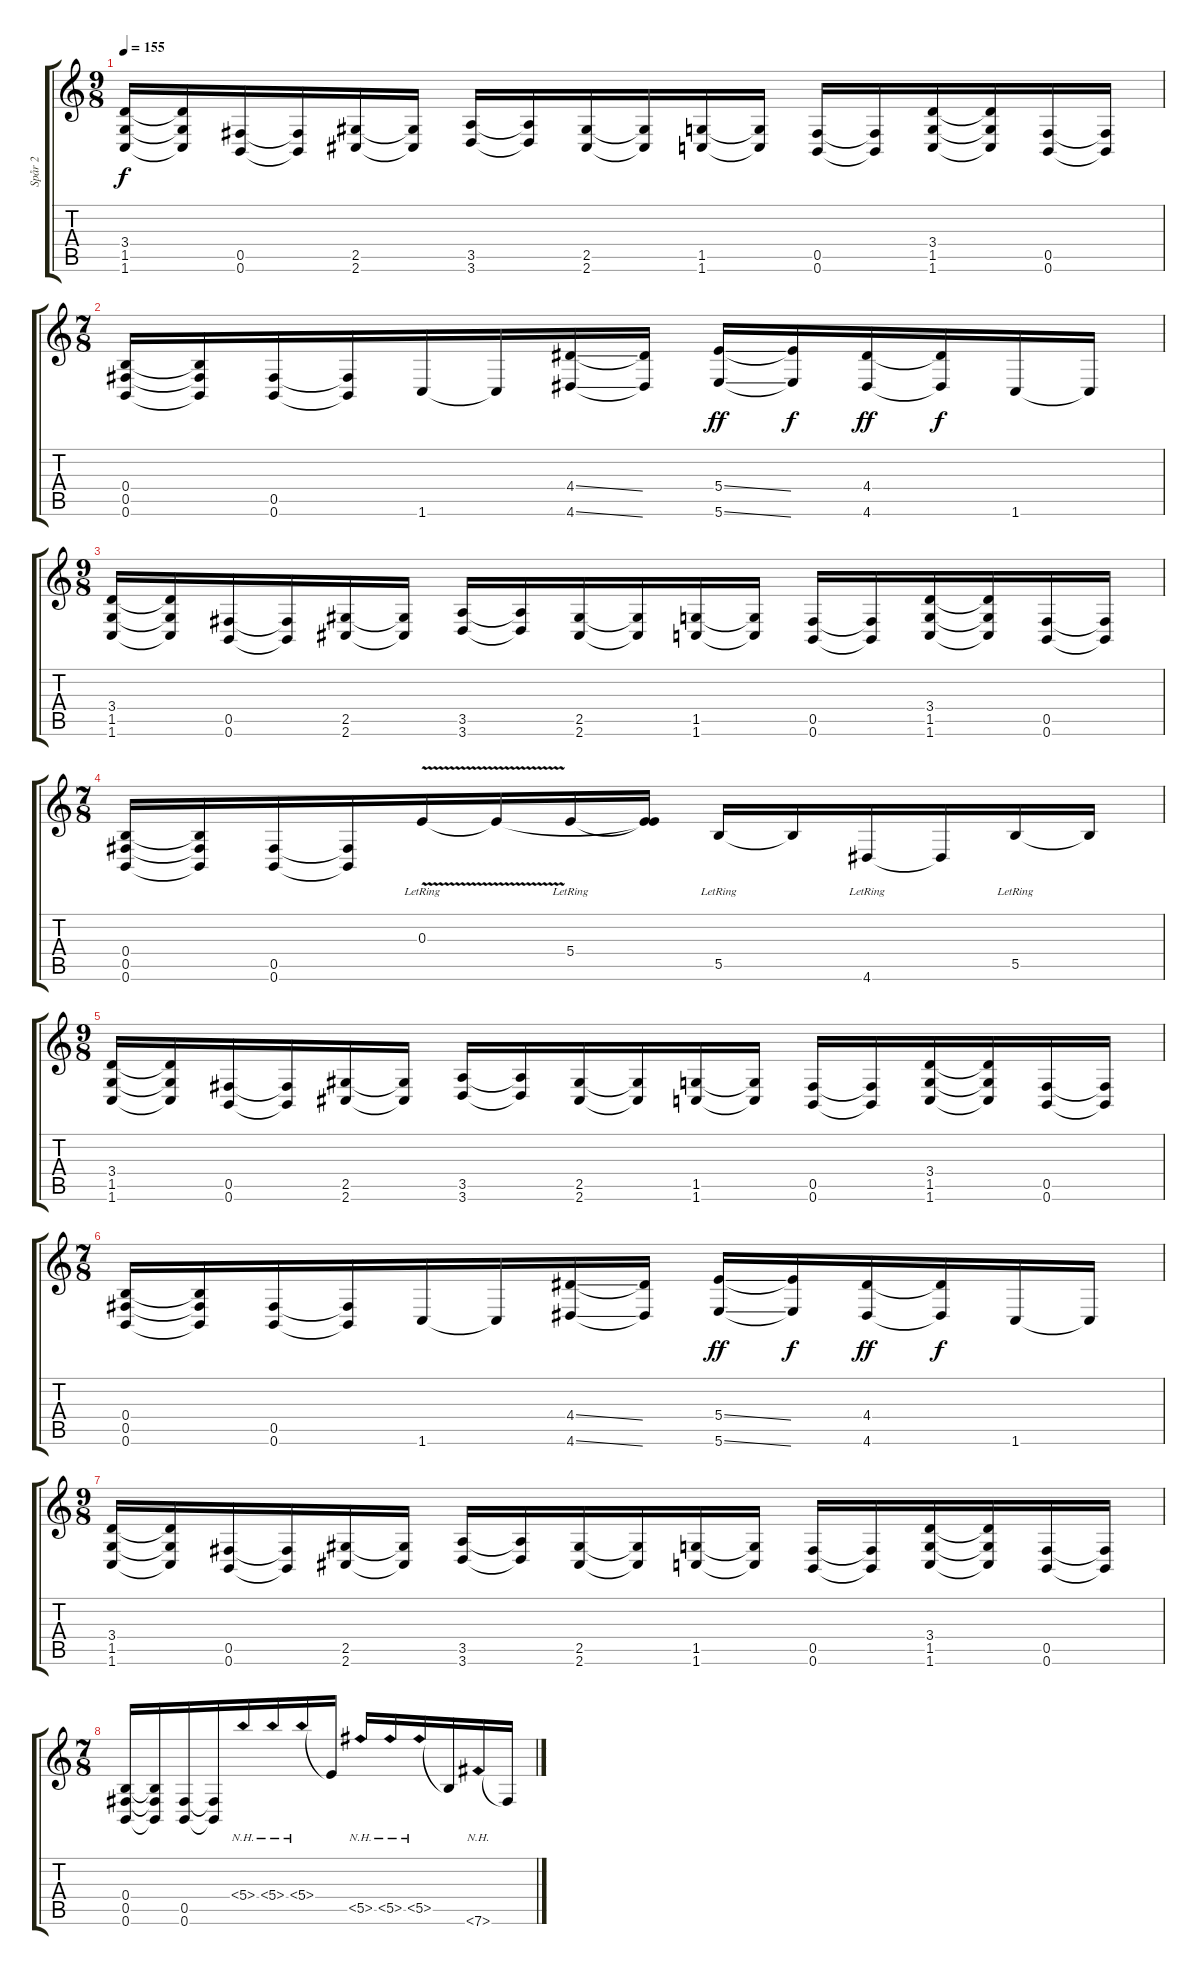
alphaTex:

\track ("Spår 2" "Spår 2") {instrument distortionguitar}
\staff {score tabs}
\tuning (Db4 Ab3 E3 B2 Gb2 B1) {hide}
\ts (9 8)
\tempo 155
\clef g2
\ks c
(3.4 1.5 1.6).16{dy f} (3.4{t} 1.5{t} 1.6{t}).16 (0.5 0.6).16 (0.5{t} 0.6{t}).16 (2.5 2.6).16 (2.5{t} 2.6{t}).16 (3.5 3.6).16 (3.5{t} 3.6{t}).16 (2.5 2.6).16 (2.5{t} 2.6{t}).16 (1.5 1.6).16 (1.5{t} 1.6{t}).16 (0.5 0.6).16 (0.5{t} 0.6{t}).16 (3.4 1.5 1.6).16 (3.4{t} 1.5{t} 1.6{t}).16 (0.5 0.6).16 (0.5{t} 0.6{t}).16 |
\ts (7 8)
(0.4 0.5 0.6).16 (0.4{t} 0.5{t} 0.6{t}).16 (0.5 0.6).16 (0.5{t} 0.6{t}).16 1.6.16 1.6{t}.16 (4.4{ss} 4.6{ss}).16 (4.4{t} 4.6{t}).16 (5.4{ss} 5.6{ss}).16{dy ff} (5.4{t} 5.6{t}).16{dy f} (4.4 4.6).16{dy ff} (4.4{t} 4.6{t}).16{dy f} 1.6.16 1.6{t}.16 |
\ts (9 8)
(3.4 1.5 1.6).16 (3.4{t} 1.5{t} 1.6{t}).16 (0.5 0.6).16 (0.5{t} 0.6{t}).16 (2.5 2.6).16 (2.5{t} 2.6{t}).16 (3.5 3.6).16 (3.5{t} 3.6{t}).16 (2.5 2.6).16 (2.5{t} 2.6{t}).16 (1.5 1.6).16 (1.5{t} 1.6{t}).16 (0.5 0.6).16 (0.5{t} 0.6{t}).16 (3.4 1.5 1.6).16 (3.4{t} 1.5{t} 1.6{t}).16 (0.5 0.6).16 (0.5{t} 0.6{t}).16 |
\ts (7 8)
(0.4 0.5 0.6).16 (0.4{t} 0.5{t} 0.6{t}).16 (0.5 0.6).16 (0.5{t} 0.6{t}).16 0.3{v lr}.16 0.3{t}.16 5.4{lr}.16 (0.3{t} 5.4{t}).16 5.5{lr}.16 5.5{t}.16 4.6{lr}.16 4.6{t}.16 5.5{lr}.16 5.5{t}.16 |
\ts (9 8)
(3.4 1.5 1.6).16 (3.4{t} 1.5{t} 1.6{t}).16 (0.5 0.6).16 (0.5{t} 0.6{t}).16 (2.5 2.6).16 (2.5{t} 2.6{t}).16 (3.5 3.6).16 (3.5{t} 3.6{t}).16 (2.5 2.6).16 (2.5{t} 2.6{t}).16 (1.5 1.6).16 (1.5{t} 1.6{t}).16 (0.5 0.6).16 (0.5{t} 0.6{t}).16 (3.4 1.5 1.6).16 (3.4{t} 1.5{t} 1.6{t}).16 (0.5 0.6).16 (0.5{t} 0.6{t}).16 |
\ts (7 8)
(0.4 0.5 0.6).16 (0.4{t} 0.5{t} 0.6{t}).16 (0.5 0.6).16 (0.5{t} 0.6{t}).16 1.6.16 1.6{t}.16 (4.4{ss} 4.6{ss}).16 (4.4{t} 4.6{t}).16 (5.4{ss} 5.6{ss}).16{dy ff} (5.4{t} 5.6{t}).16{dy f} (4.4 4.6).16{dy ff} (4.4{t} 4.6{t}).16{dy f} 1.6.16 1.6{t}.16 |
\ts (9 8)
(3.4 1.5 1.6).16 (3.4{t} 1.5{t} 1.6{t}).16 (0.5 0.6).16 (0.5{t} 0.6{t}).16 (2.5 2.6).16 (2.5{t} 2.6{t}).16 (3.5 3.6).16 (3.5{t} 3.6{t}).16 (2.5 2.6).16 (2.5{t} 2.6{t}).16 (1.5 1.6).16 (1.5{t} 1.6{t}).16 (0.5 0.6).16 (0.5{t} 0.6{t}).16 (3.4 1.5 1.6).16 (3.4{t} 1.5{t} 1.6{t}).16 (0.5 0.6).16 (0.5{t} 0.6{t}).16 |
\ts (7 8)
(0.4 0.5 0.6).16 (0.4{t} 0.5{t} 0.6{t}).16 (0.5 0.6).16 (0.5{t} 0.6{t}).16 5.4{nh}.16 5.4{nh}.16 5.4{nh}.16 5.4{t}.16 5.5{nh}.16 5.5{nh}.16 5.5{nh}.16 5.5{t}.16 7.6{nh}.16 7.6{t}.16
